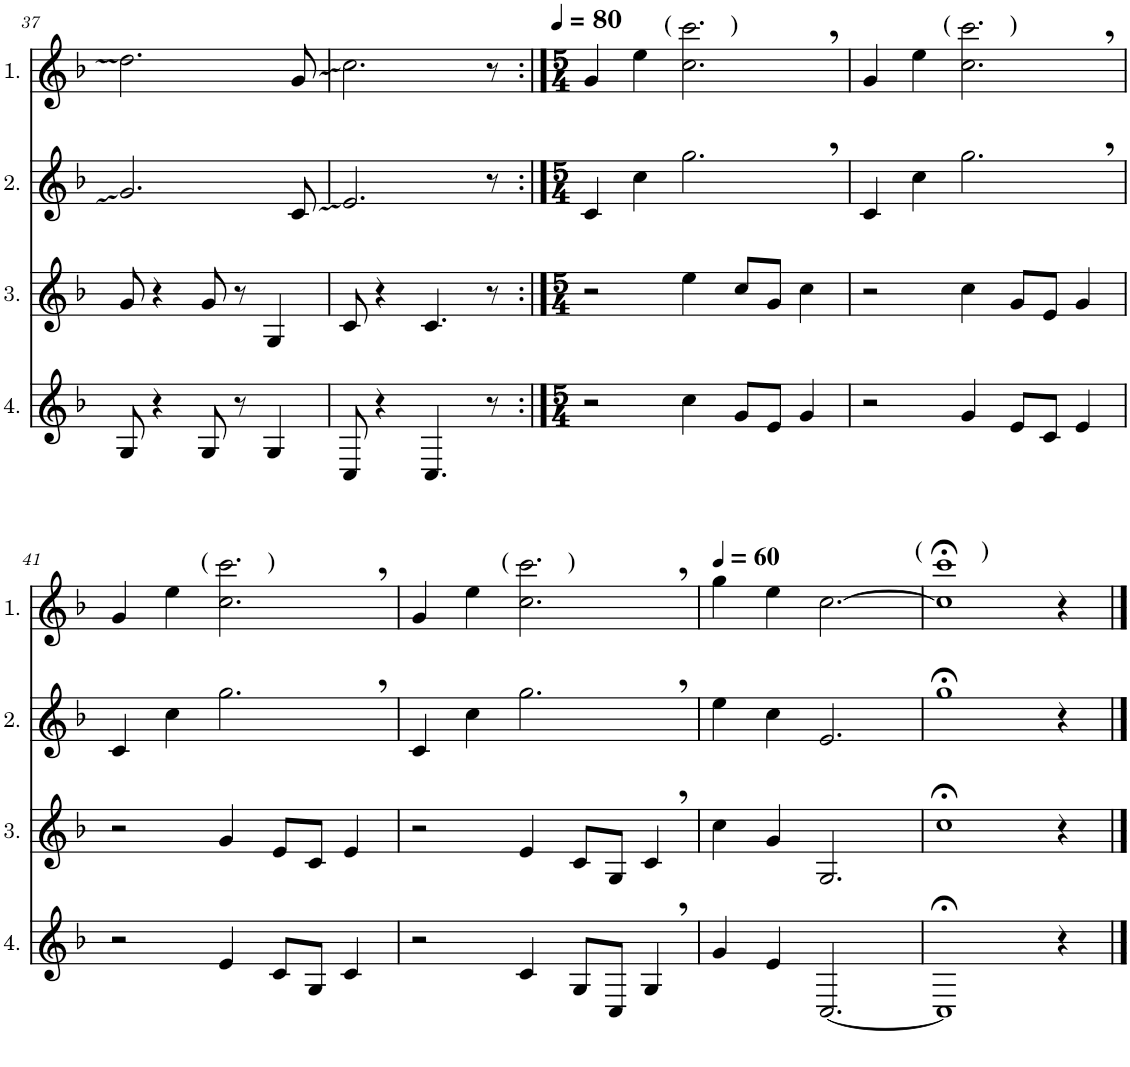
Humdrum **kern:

**kern	**kern	**kern	**kern
*part4	*part3	*part2	*part1
*staff4	*staff3	*staff2	*staff1
*I"4.	*I"3.	*I"2.	*I"1.
!!LO:PB:g=z
*clefG2	*clefG2	*clefG2	*clefG2
*Trd4c7	*Trd4c7	*Trd4c7	*Trd4c7
*k[b-]	*k[b-]	*k[b-]	*k[b-]
*M7/8	*M7/8	*M7/8	*M7/8
=37	=37	=37	=37
8G/	8g/	2.g/	2.dd\
4r	4r	.	.
8G/	8g/	.	.
8r	8r	.	.
4G/	4G/	.	.
.	.	8c/	8g/
=38	=38	=38	=38
8C/	8c/	2.e/	2.cc\
4r	4r	.	.
4.C/	4.c/	.	.
8r	8r	8r	8r
=39:|!	=39:|!	=39:|!	=39:|!
*M5/4	*M5/4	*M5/4	*M5/4
*	*	*	*MM80
2r	2r	4c/	4g/
.	.	4cc\	4ee\
!	!	!	!LO:TX:a:t=(        )
4cc\	4ee\	2.gg,\	2.cc\, 2.ccc\,
8g/L	8cc/L	.	.
8e/J	8g/J	.	.
4g/	4cc\	.	.
=40	=40	=40	=40
2r	2r	4c/	4g/
.	.	4cc\	4ee\
!	!	!	!LO:TX:a:t=(        )
4g/	4cc\	2.gg,\	2.cc\, 2.ccc\,
8e/L	8g/L	.	.
8c/J	8e/J	.	.
4e/	4g/	.	.
!!LO:LB:g=z
=41	=41	=41	=41
2r	2r	4c/	4g/
.	.	4cc\	4ee\
!	!	!	!LO:TX:a:t=(        )
4e/	4g/	2.gg,\	2.cc\, 2.ccc\,
8c/L	8e/L	.	.
8G/J	8c/J	.	.
4c/	4e/	.	.
=42	=42	=42	=42
2r	2r	4c/	4g/
.	.	4cc\	4ee\
!	!	!	!LO:TX:a:t=(        )
4c/	4e/	2.gg,\	2.cc\, 2.ccc\,
8G/L	8c/L	.	.
8C/J	8G/J	.	.
4G,/	4c,/	.	.
=43	=43	=43	=43
*	*	*	*MM60
4g/	4cc\	4ee\	4gg\
4e/	4g/	4cc\	4ee\
[2.C/	2.G/	2.e/	[2.cc\
=44	=44	=44	=44
!	!	!	!LO:TX:a:t=(        )
1C;<]	1cc;<	1gg;<	1cc];< 1ccc;<
4r	4r	4r	4r
==	==	==	==
*-	*-	*-	*-
